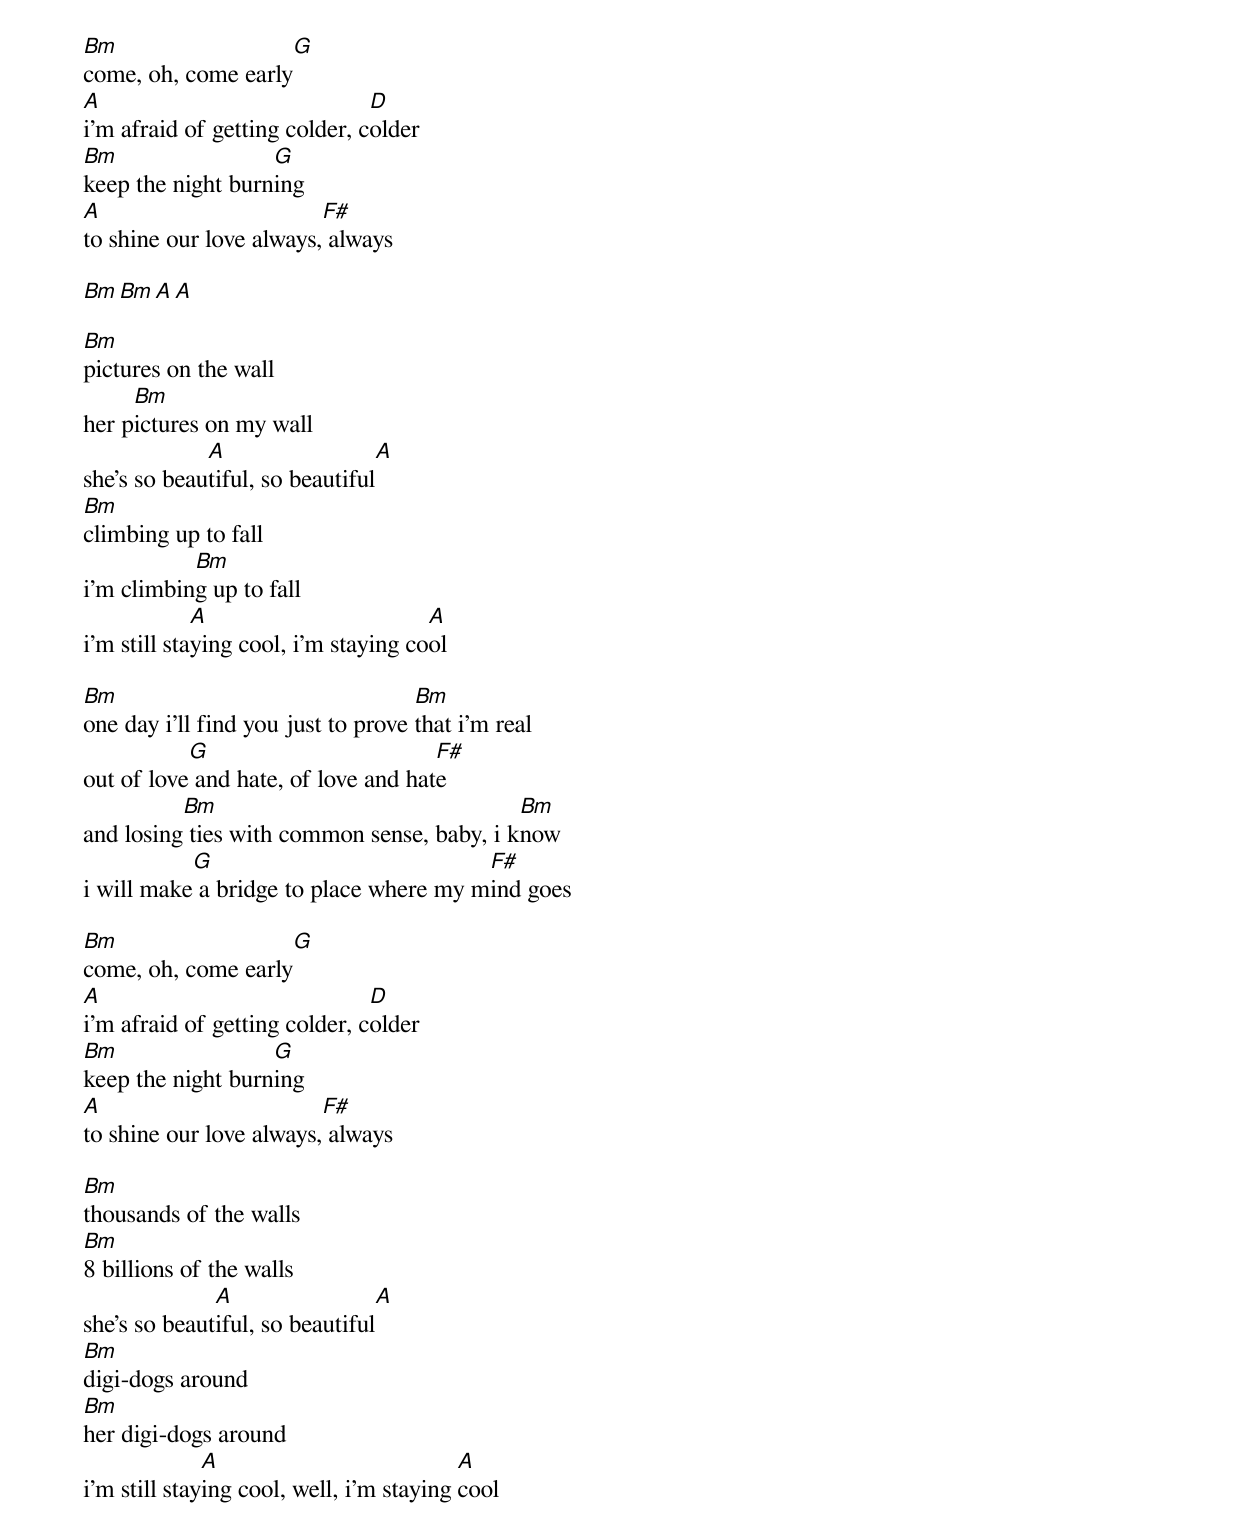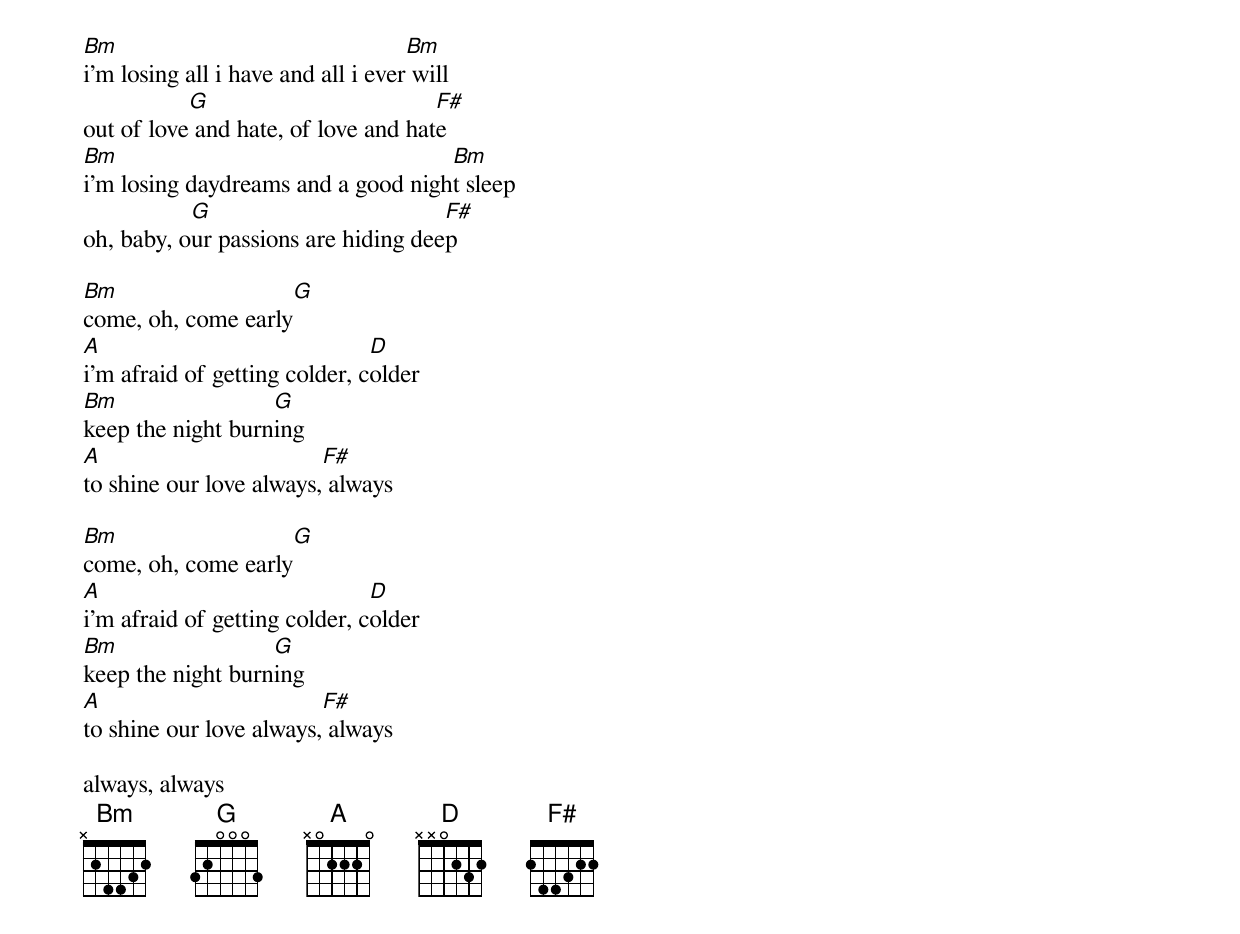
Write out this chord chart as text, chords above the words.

Bm                    G
come, oh, come early
A                              D
i’m afraid of getting colder, colder
Bm                 G
keep the night burning
A                        F#
to shine our love always, always

Bm Bm A A

Bm
pictures on the wall
     Bm
her pictures on my wall
             A                  A
she’s so beautiful, so beautiful
Bm
climbing up to fall
           Bm
i’m climbing up to fall
             A                        A
i’m still staying cool, i’m staying cool

Bm                                  Bm
one day i’ll find you just to prove that i’m real
           G                         F#
out of love and hate, of love and hate
          Bm                                Bm
and losing ties with common sense, baby, i know
           G                            F#
i will make a bridge to place where my mind goes

Bm                    G
come, oh, come early
A                              D
i’m afraid of getting colder, colder
Bm                 G
keep the night burning
A                        F#
to shine our love always, always

Bm
thousands of the walls
Bm
8 billions of the walls
              A                  A
she’s so beautiful, so beautiful
Bm
digi-dogs around
Bm
her digi-dogs around
              A                           A
i’m still staying cool, well, i’m staying cool

Bm                                  Bm
i’m losing all i have and all i ever will
           G                         F#
out of love and hate, of love and hate
Bm                                  Bm
i’m losing daydreams and a good night sleep
           G                         F#
oh, baby, our passions are hiding deep

Bm                    G
come, oh, come early
A                              D
i’m afraid of getting colder, colder
Bm                 G
keep the night burning
A                        F#
to shine our love always, always

Bm                    G
come, oh, come early
A                              D
i’m afraid of getting colder, colder
Bm                 G
keep the night burning
A                        F#
to shine our love always, always

always, always
